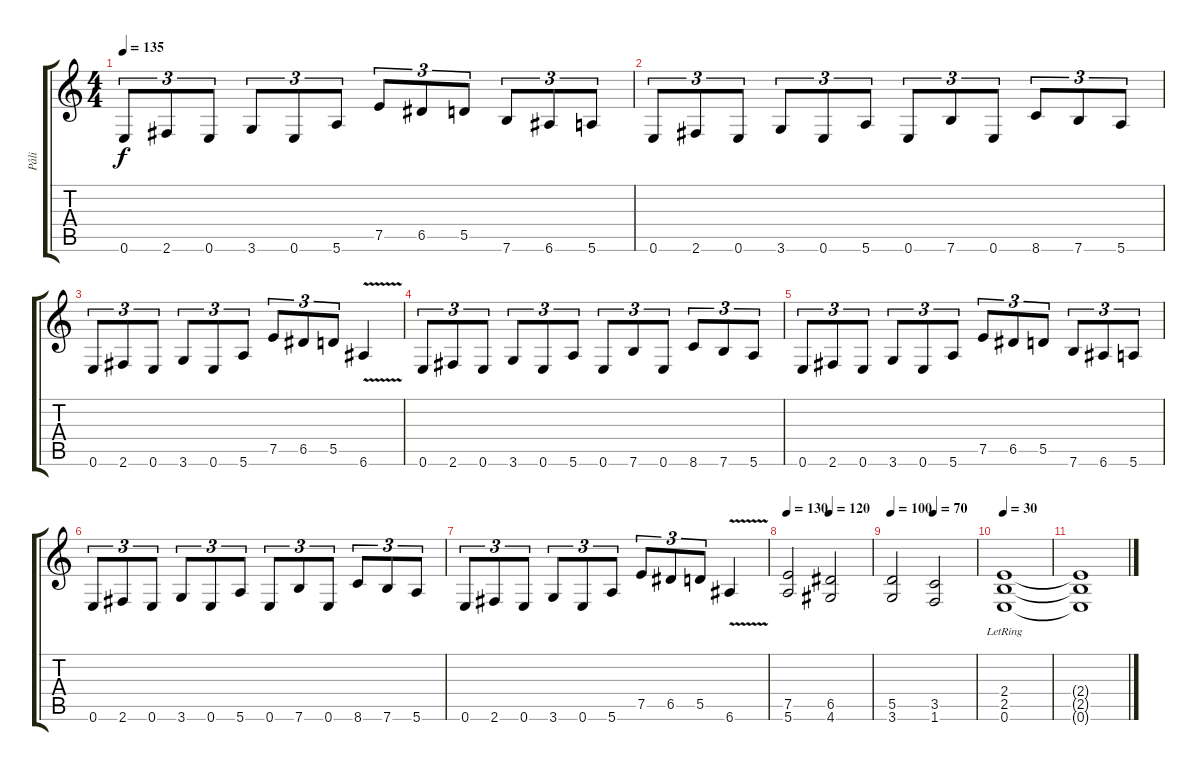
\track ("Påli" "Påli") {instrument distortionguitar}
\staff {score tabs}
\tuning (E4 B3 G3 D3 A2 E2) {hide}
\ts (4 4)
\tempo 135
\clef g2
\ks c
0.6.8{tu (3 2) dy f} 2.6.8{tu (3 2)} 0.6.8{tu (3 2)} 3.6.8{tu (3 2)} 0.6.8{tu (3 2)} 5.6.8{tu (3 2)} 7.5.8{tu (3 2)} 6.5.8{tu (3 2)} 5.5.8{tu (3 2)} 7.6.8{tu (3 2)} 6.6.8{tu (3 2)} 5.6.8{tu (3 2)} |
0.6.8{tu (3 2)} 2.6.8{tu (3 2)} 0.6.8{tu (3 2)} 3.6.8{tu (3 2)} 0.6.8{tu (3 2)} 5.6.8{tu (3 2)} 0.6.8{tu (3 2)} 7.6.8{tu (3 2)} 0.6.8{tu (3 2)} 8.6.8{tu (3 2)} 7.6.8{tu (3 2)} 5.6.8{tu (3 2)} |
0.6.8{tu (3 2)} 2.6.8{tu (3 2)} 0.6.8{tu (3 2)} 3.6.8{tu (3 2)} 0.6.8{tu (3 2)} 5.6.8{tu (3 2)} 7.5.8{tu (3 2)} 6.5.8{tu (3 2)} 5.5.8{tu (3 2)} 6.6{v}.4 |
0.6.8{tu (3 2)} 2.6.8{tu (3 2)} 0.6.8{tu (3 2)} 3.6.8{tu (3 2)} 0.6.8{tu (3 2)} 5.6.8{tu (3 2)} 0.6.8{tu (3 2)} 7.6.8{tu (3 2)} 0.6.8{tu (3 2)} 8.6.8{tu (3 2)} 7.6.8{tu (3 2)} 5.6.8{tu (3 2)} |
0.6.8{tu (3 2)} 2.6.8{tu (3 2)} 0.6.8{tu (3 2)} 3.6.8{tu (3 2)} 0.6.8{tu (3 2)} 5.6.8{tu (3 2)} 7.5.8{tu (3 2)} 6.5.8{tu (3 2)} 5.5.8{tu (3 2)} 7.6.8{tu (3 2)} 6.6.8{tu (3 2)} 5.6.8{tu (3 2)} |
0.6.8{tu (3 2)} 2.6.8{tu (3 2)} 0.6.8{tu (3 2)} 3.6.8{tu (3 2)} 0.6.8{tu (3 2)} 5.6.8{tu (3 2)} 0.6.8{tu (3 2)} 7.6.8{tu (3 2)} 0.6.8{tu (3 2)} 8.6.8{tu (3 2)} 7.6.8{tu (3 2)} 5.6.8{tu (3 2)} |
0.6.8{tu (3 2)} 2.6.8{tu (3 2)} 0.6.8{tu (3 2)} 3.6.8{tu (3 2)} 0.6.8{tu (3 2)} 5.6.8{tu (3 2)} 7.5.8{tu (3 2)} 6.5.8{tu (3 2)} 5.5.8{tu (3 2)} 6.6{v}.4 |
\tempo 130
\tempo (120 0.5)
(7.5 5.6).2 (6.5 4.6).2 |
\tempo 100
\tempo (70 0.5)
(5.5 3.6).2 (3.5 1.6).2 |
\tempo 40
\tempo 30
(2.4{lr} 2.5 0.6).1 |
(2.4{t} 2.5{t} 0.6{t}).1
